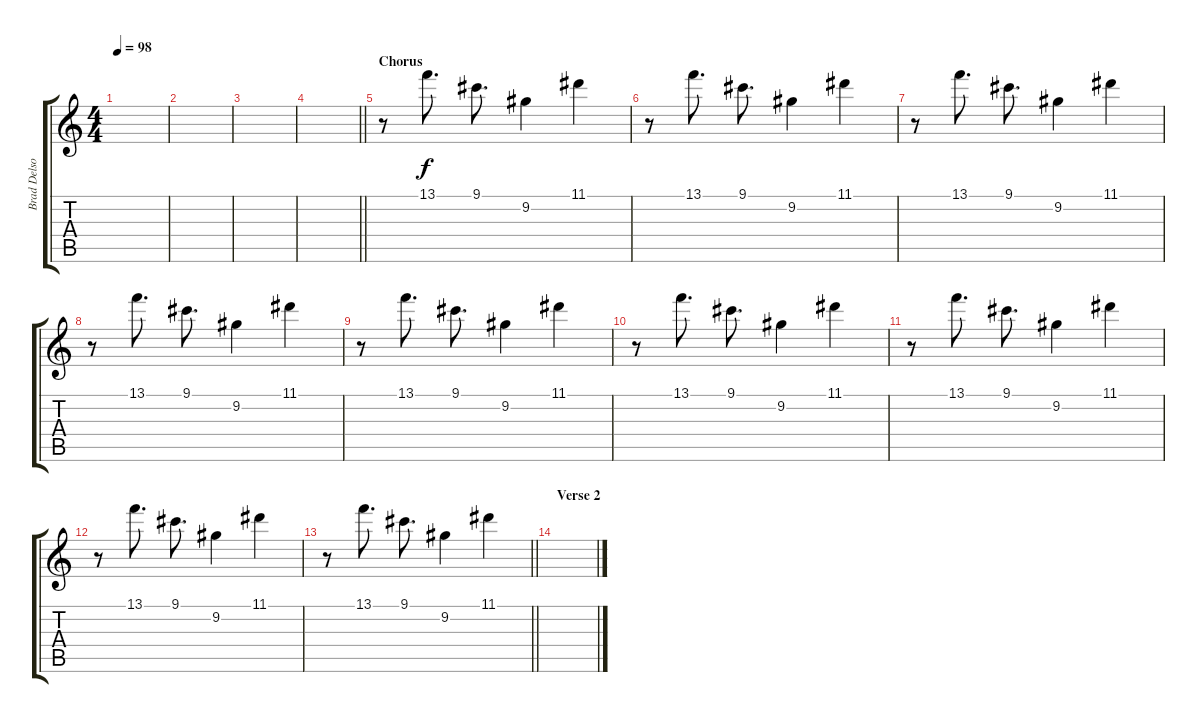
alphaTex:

\track ("Brad Delson (Guitar)" "Brad Delso") {instrument electricguitarjazz}
\staff {score tabs}
\tuning (E4 B3 G3 D3 A2 D2) {hide}
\ts (4 4)
\tempo 98
\clef g2
\ks c
|
|
|
\barLineRight lightlight
|
\section ("" "Chorus")
r.8 13.1.8{d} 9.1.8{d} 9.2.4 11.1.4 |
r.8 13.1.8{d} 9.1.8{d} 9.2.4 11.1.4 |
r.8 13.1.8{d} 9.1.8{d} 9.2.4 11.1.4 |
r.8 13.1.8{d} 9.1.8{d} 9.2.4 11.1.4 |
r.8 13.1.8{d} 9.1.8{d} 9.2.4 11.1.4 |
r.8 13.1.8{d} 9.1.8{d} 9.2.4 11.1.4 |
r.8 13.1.8{d} 9.1.8{d} 9.2.4 11.1.4 |
r.8 13.1.8{d} 9.1.8{d} 9.2.4 11.1.4 |
\barLineRight lightlight
r.8 13.1.8{d} 9.1.8{d} 9.2.4 11.1.4 |
\section ("" "Verse 2")
